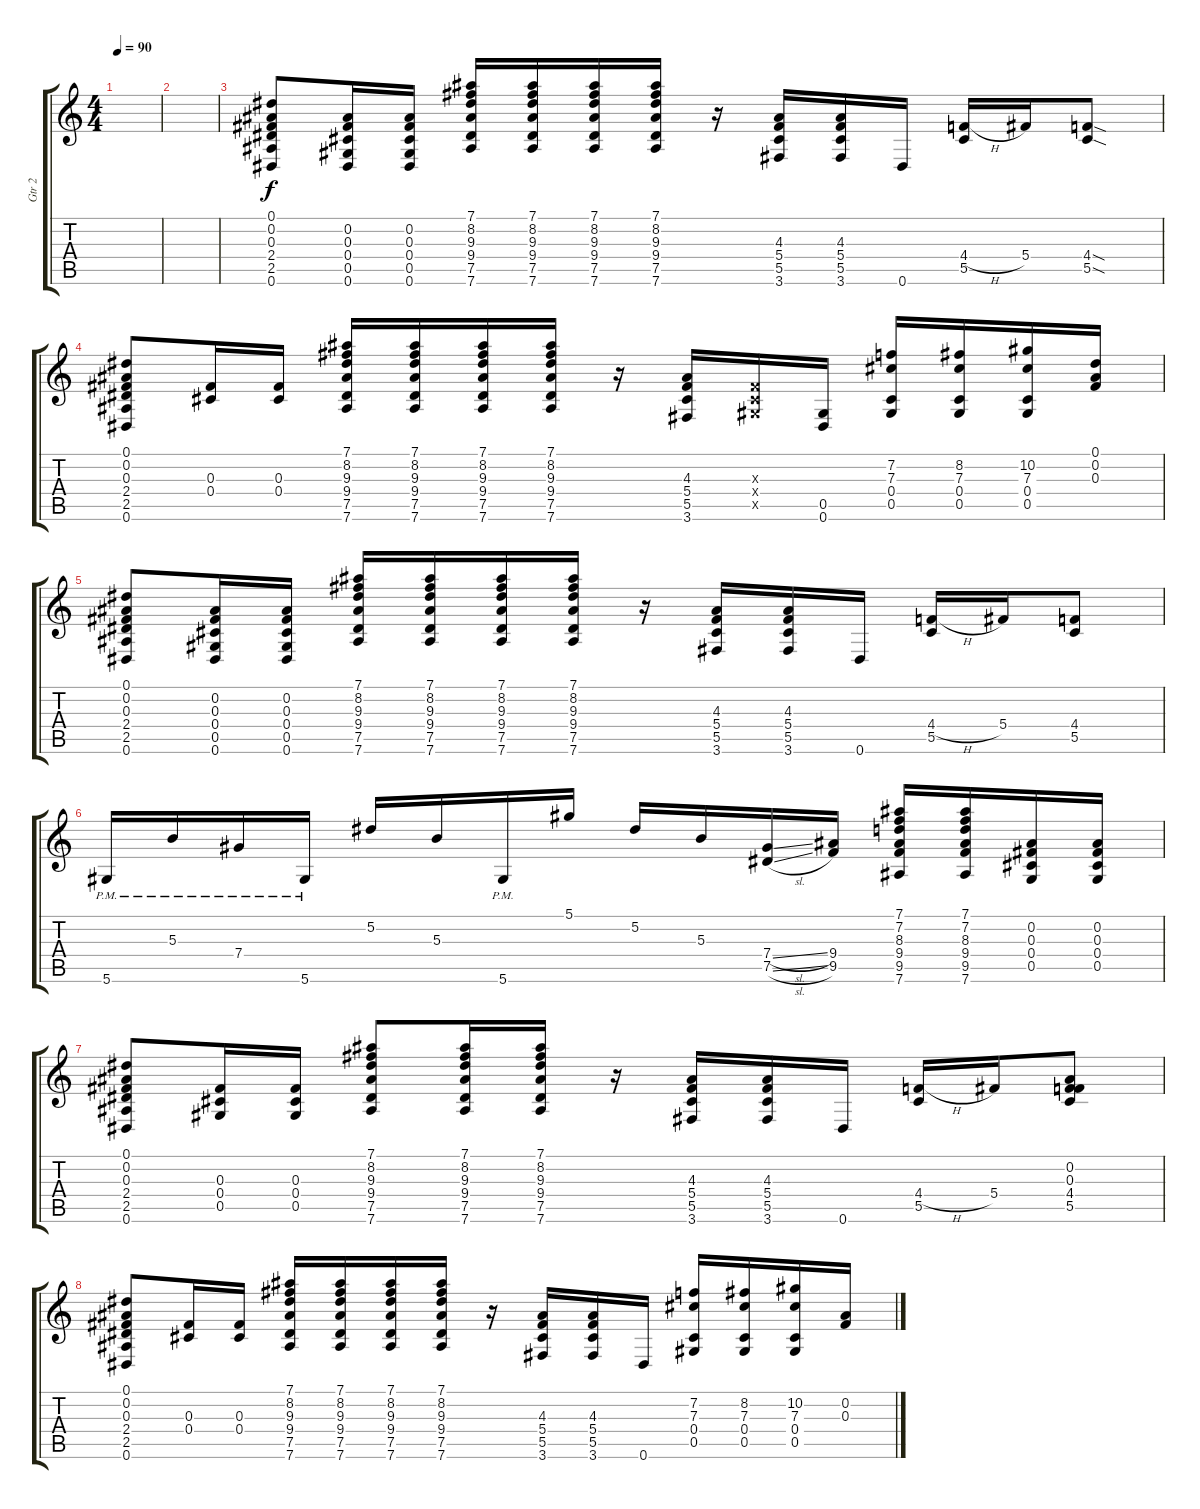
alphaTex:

\track ("Gtr 2" "Gtr 2") {instrument overdrivenguitar}
\staff {score tabs}
\tuning (Eb4 Bb3 Gb3 Db3 Ab2 Eb2) {hide}
\ts (4 4)
\tempo 90
\clef g2
\ks c
|
|
(0.1 0.2 0.3 2.4 2.5 0.6).8{volume 13} (0.2 0.3 0.4 0.5 0.6).16 (0.2 0.3 0.4 0.5 0.6).16 (7.1 8.2 9.3 9.4 7.5 7.6).16 (7.1 8.2 9.3 9.4 7.5 7.6).16 (7.1 8.2 9.3 9.4 7.5 7.6).16 (7.1 8.2 9.3 9.4 7.5 7.6).16 r.16 (4.3 5.4 5.5 3.6).16 (4.3 5.4 5.5 3.6).16 0.6.16 (4.4{h} 5.5).16 5.4.16 (4.4{sod} 5.5{sod}).8 |
(0.1 0.2 0.3 2.4 2.5 0.6).8 (0.3 0.4).16 (0.3 0.4).16 (7.1 8.2 9.3 9.4 7.5 7.6).16 (7.1 8.2 9.3 9.4 7.5 7.6).16 (7.1 8.2 9.3 9.4 7.5 7.6).16 (7.1 8.2 9.3 9.4 7.5 7.6).16 r.16 (4.3 5.4 5.5 3.6).16 (0.3{x} 0.4{x} 0.5{x}).16 (0.5 0.6).16 (7.2 7.3 0.4 0.5).16 (8.2 7.3 0.4 0.5).16 (10.2 7.3 0.4 0.5).16 (0.1 0.2 0.3).16 |
(0.1 0.2 0.3 2.4 2.5 0.6).8 (0.2 0.3 0.4 0.5 0.6).16 (0.2 0.3 0.4 0.5 0.6).16 (7.1 8.2 9.3 9.4 7.5 7.6).16 (7.1 8.2 9.3 9.4 7.5 7.6).16 (7.1 8.2 9.3 9.4 7.5 7.6).16 (7.1 8.2 9.3 9.4 7.5 7.6).16 r.16 (4.3 5.4 5.5 3.6).16 (4.3 5.4 5.5 3.6).16 0.6.16 (4.4{h} 5.5).16 5.4.16 (4.4 5.5).8 |
5.6{pm}.16 5.3{pm}.16 7.4{pm}.16 5.6{pm}.16 5.2.16 5.3.16 5.6{pm}.16 5.1.16 5.2.16 5.3.16 (7.4{sl} 7.5{sl}).16 (9.4 9.5).16 (7.1 7.2 8.3 9.4 9.5 7.6).16 (7.1 7.2 8.3 9.4 9.5 7.6).16 (0.2 0.3 0.4 0.5).16 (0.2 0.3 0.4 0.5).16 |
(0.1 0.2 0.3 2.4 2.5 0.6).8 (0.3 0.4 0.5).16 (0.3 0.4 0.5).16 (7.1 8.2 9.3 9.4 7.5 7.6).8 (7.1 8.2 9.3 9.4 7.5 7.6).16 (7.1 8.2 9.3 9.4 7.5 7.6).16 r.16 (4.3 5.4 5.5 3.6).16 (4.3 5.4 5.5 3.6).16 0.6.16 (4.4{h} 5.5).16 5.4.16 (0.2 0.3 4.4 5.5).8 |
(0.1 0.2 0.3 2.4 2.5 0.6).8 (0.3 0.4).16 (0.3 0.4).16 (7.1 8.2 9.3 9.4 7.5 7.6).16 (7.1 8.2 9.3 9.4 7.5 7.6).16 (7.1 8.2 9.3 9.4 7.5 7.6).16 (7.1 8.2 9.3 9.4 7.5 7.6).16 r.16 (4.3 5.4 5.5 3.6).16 (4.3 5.4 5.5 3.6).16 0.6.16 (7.2 7.3 0.4 0.5).16 (8.2 7.3 0.4 0.5).16 (10.2 7.3 0.4 0.5).16 (0.2 0.3).16
